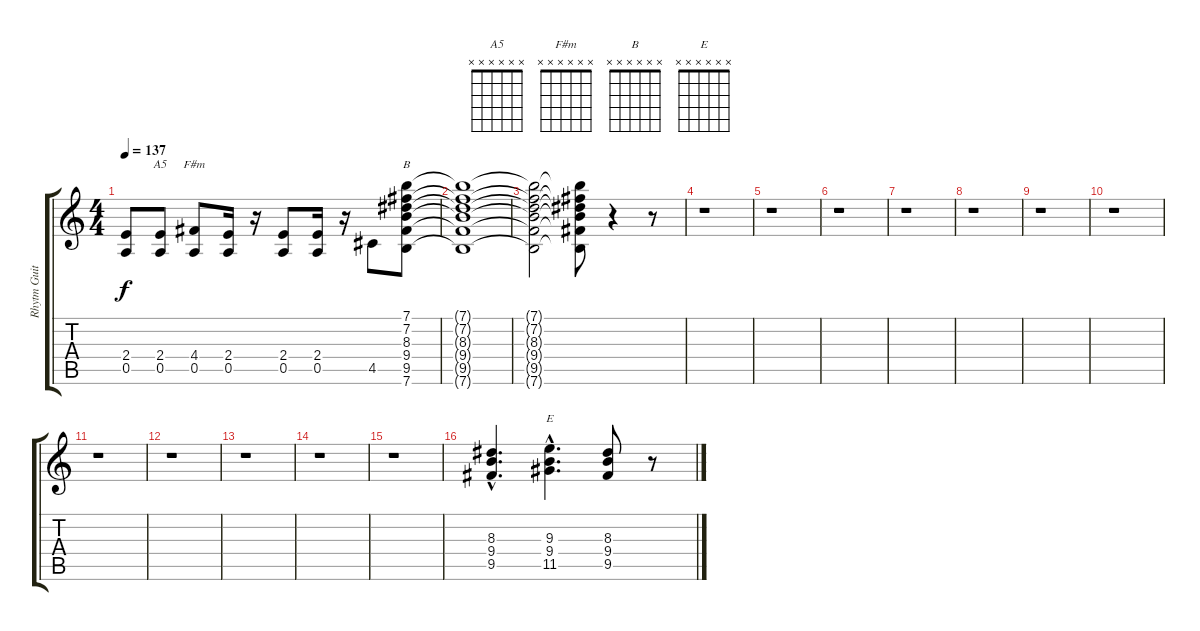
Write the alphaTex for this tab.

\track ("Rhytm Guitar 2" "Rhytm Guit") {instrument distortionguitar}
\staff {score tabs}
\tuning (E4 B3 G3 D3 A2 E2) {hide}
\chord ("A5" x x x x x x)
\chord ("F#m" x x x x x x)
\chord ("B" x x x x x x)
\chord ("E" x x x x x x)
\ts (4 4)
\tempo 137
\clef g2
\ks c
(2.4{t} 0.5{t}).8{dy f} (2.4 0.5).8{ch "A5"} (4.4 0.5).8{ch "F#m"} (2.4 0.5).16 r.16 (2.4 0.5).8 (2.4 0.5).16 r.16 4.5.8 (7.1 7.2 8.3 9.4 9.5 7.6).8{ch "B"} |
(7.1{t} 7.2{t} 8.3{t} 9.4{t} 9.5{t} 7.6{t}).1 |
(7.1{t} 7.2{t} 8.3{t} 9.4{t} 9.5{t} 7.6{t}).2 (7.1{t} 7.2{t} 8.3{t} 9.4{t} 9.5{t} 7.6{t}).8 r.4 r.8 |
r.1 |
r.1 |
r.1 |
r.1 |
r.1 |
r.1 |
r.1 |
r.1 |
r.1 |
r.1 |
r.1 |
r.1 |
(8.3{hac} 9.4{hac} 9.5{hac}).4{d} (9.3{hac} 9.4{hac} 11.5{hac}).4{d ch "E"} (8.3 9.4 9.5).8 r.8
